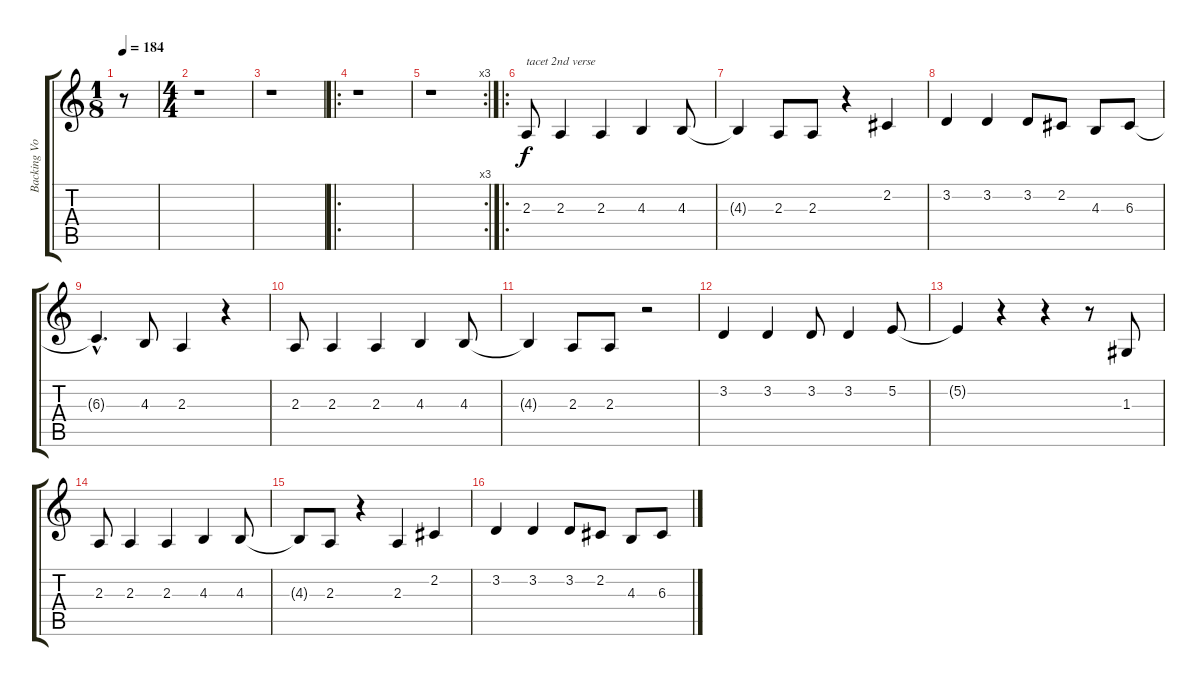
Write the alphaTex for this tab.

\track ("Backing Vocals" "Backing Vo") {instrument tenorsax}
\staff {score tabs}
\tuning (E4 B3 G3 D3 A2 E2) {hide}
\ts (1 8)
\tempo 184
\clef g2
\ks c
r.8{dy f instrument tenorsax} |
\ts (4 4)
r.1 |
r.1 |
\ro
r.1 |
\rc 3
r.1 |
\ro
2.3.8{txt "tacet 2nd verse"} 2.3.4 2.3.4 4.3.4 4.3.8 |
4.3{t}.4 2.3.8 2.3.8 r.4 2.2.4 |
3.2.4 3.2.4 3.2.8 2.2.8 4.3.8 6.3.8 |
6.3{hac t}.4{d} 4.3.8 2.3.4 r.4 |
2.3.8 2.3.4 2.3.4 4.3.4 4.3.8 |
4.3{t}.4 2.3.8 2.3.8 r.2 |
3.2.4 3.2.4 3.2.8 3.2.4 5.2.8 |
5.2{t}.4 r.4 r.4 r.8 1.3.8 |
2.3.8 2.3.4 2.3.4 4.3.4 4.3.8 |
4.3{t}.8 2.3.8 r.4 2.3.4 2.2.4 |
3.2.4 3.2.4 3.2.8 2.2.8 4.3.8 6.3.8
